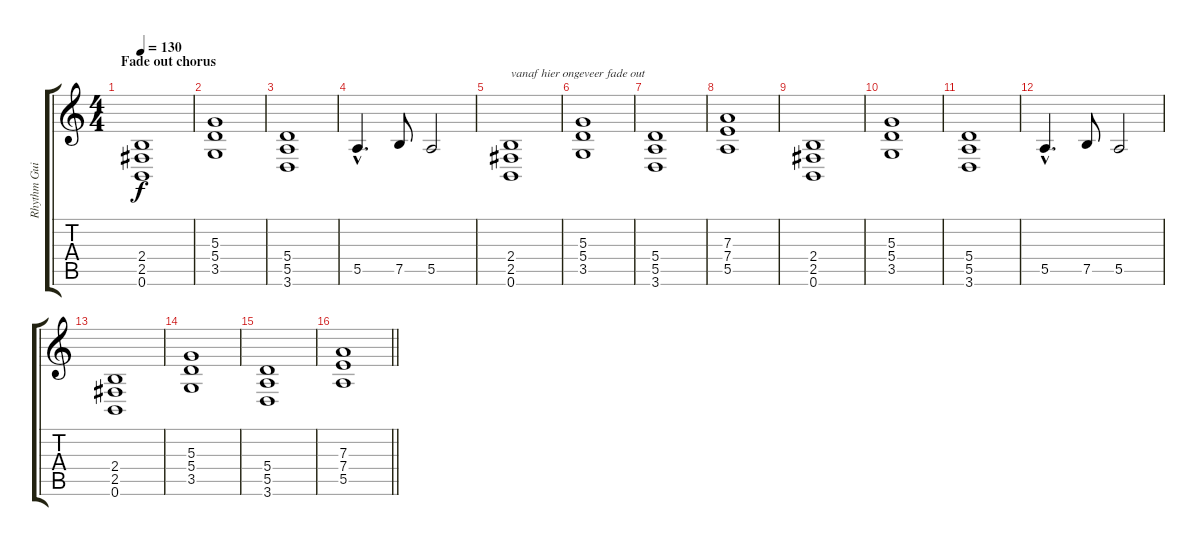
\track ("Rhythm Guitar" "Rhythm Gui") {instrument distortionguitar}
\staff {score tabs}
\tuning (B3 Gb3 D3 A2 E2 B1) {hide}
\ts (4 4)
\section ("" "Fade out chorus")
\tempo 130
\clef g2
\ks c
(2.4 2.5 0.6).1{dy f} |
(5.3 5.4 3.5).1 |
(5.4 5.5 3.6).1 |
5.5{hac}.4{d} 7.5.8 5.5.2 |
(2.4 2.5 0.6).1{txt "vanaf hier ongeveer fade out"} |
(5.3 5.4 3.5).1 |
(5.4 5.5 3.6).1 |
(7.3 7.4 5.5).1 |
(2.4 2.5 0.6).1 |
(5.3 5.4 3.5).1 |
(5.4 5.5 3.6).1 |
5.5{hac}.4{d} 7.5.8 5.5.2 |
(2.4 2.5 0.6).1 |
(5.3 5.4 3.5).1 |
(5.4 5.5 3.6).1 |
\barLineRight lightlight
(7.3 7.4 5.5).1
